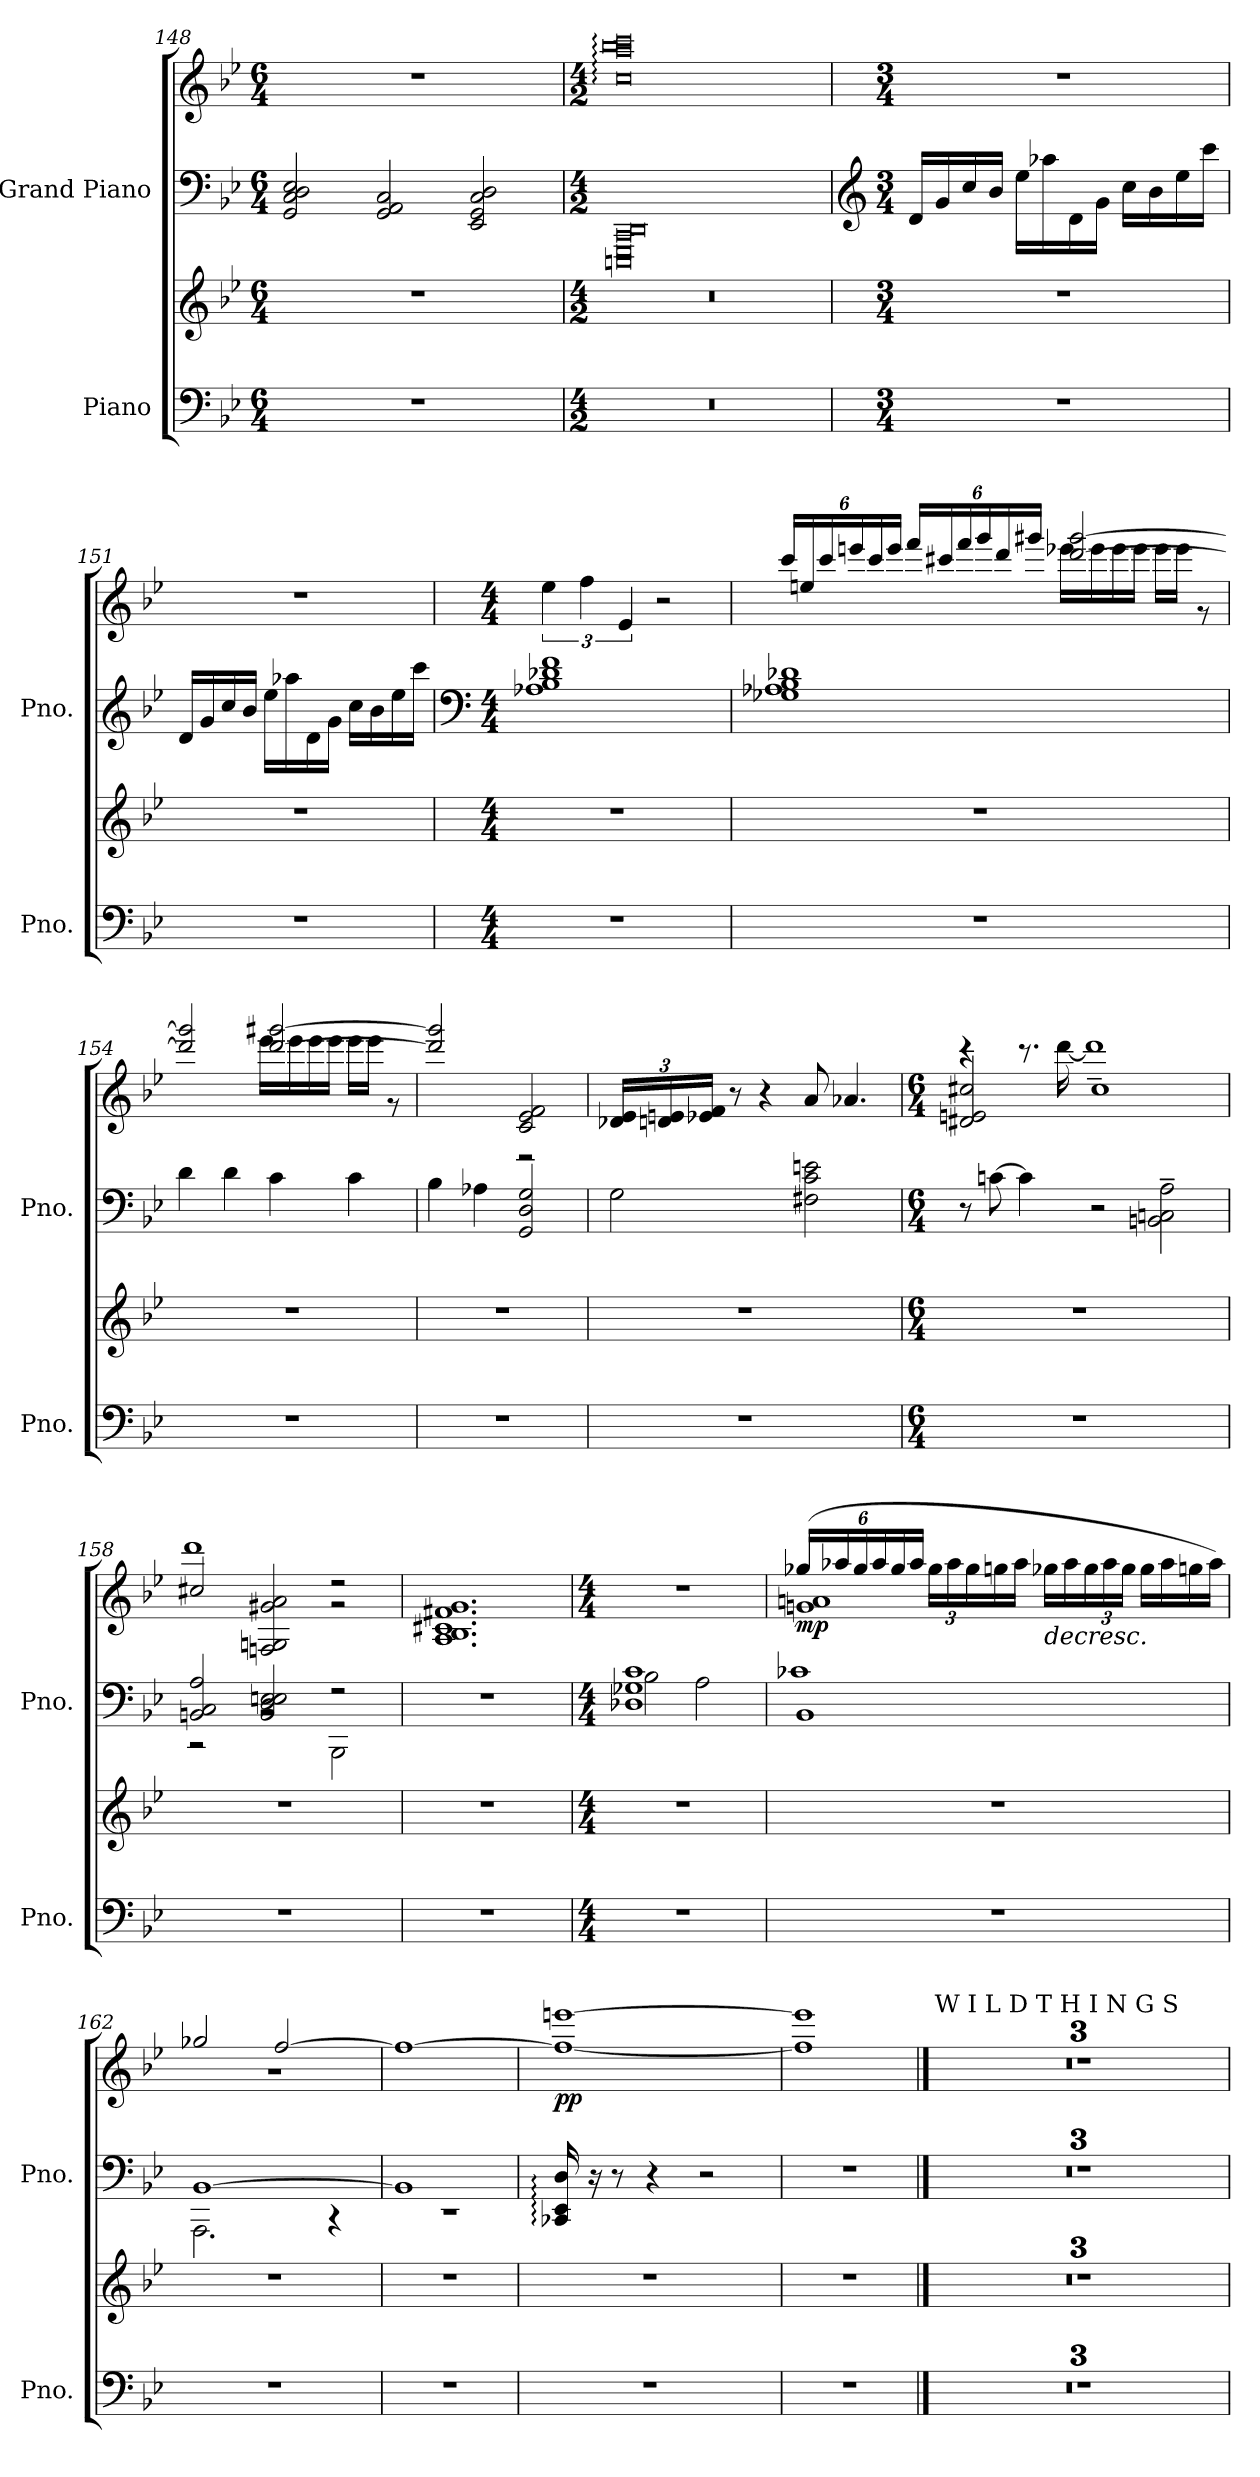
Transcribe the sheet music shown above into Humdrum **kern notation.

**kern	**kern	**kern	**kern	**dynam
*part2	*part2	*part1	*part1	*part1
*staff4	*staff3	*staff2	*staff1	*staff1/2
*I"Piano	*	*I"Grand Piano	*	*
*I'Pno.	*	*I'Pno.	*	*
*clefF4	*clefG2	*clefF4	*clefG2	*
*k[b-e-]	*k[b-e-]	*k[b-e-]	*k[b-e-]	*
*M6/4	*M6/4	*M6/4	*M6/4	*
=148	=148	=148	=148	=148
1.r	1.r	2GG/ 2C/ 2D/ 2E-/	1.r	.
.	.	2GG/ 2AA/ 2C/	.	.
.	.	2EE-/ 2GG/ 2C/ 2D/	.	.
=149	=149	=149	=149	=149
*M4/2	*M4/2	*M4/2	*M4/2	*
0r	0r	0EEEn 0GGG 0CC 0DD	0cc: 0aa: 0bb-: 0ccc:	.
!!LO:LB:g=z
=150	=150	=150	=150	=150
*	*	*clefG2	*	*
*M3/4	*M3/4	*M3/4	*M3/4	*
2.r	2.r	16d/LL	2.r	.
.	.	16g/	.	.
.	.	16cc/	.	.
.	.	16b-/JJ	.	.
.	.	16ee-\LL	.	.
.	.	16aa-X\	.	.
.	.	16d\	.	.
.	.	16g\JJ	.	.
.	.	16cc\LL	.	.
.	.	16b-\	.	.
.	.	16ee-\	.	.
.	.	16ccc\JJ	.	.
=151	=151	=151	=151	=151
2.r	2.r	16d/LL	2.r	.
.	.	16g/	.	.
.	.	16cc/	.	.
.	.	16b-/JJ	.	.
.	.	16ee-\LL	.	.
.	.	16aa-X\	.	.
.	.	16d\	.	.
.	.	16g\JJ	.	.
.	.	16cc\LL	.	.
.	.	16b-\	.	.
.	.	16ee-\	.	.
.	.	16ccc\JJ	.	.
=152	=152	=152	=152	=152
*	*	*clefF4	*	*
*M4/4	*M4/4	*M4/4	*M4/4	*
1r	1r	1A-X 1B- 1d-X 1f	6ee-\	.
.	.	.	6ff\	.
.	.	.	6e-/	.
.	.	.	2r	.
!!LO:LB:g=z
=153	=153	=153	=153	=153
*	*	*	*Xbrackettup	*
*	*	*	*^	*
1r	1r	1G-X 1A-X 1B- 1d-X	24ccc/LL	2ryy	.
.	.	.	24een/	.	.
.	.	.	24ccc/	.	.
.	.	.	24eeen/	.	.
.	.	.	24ccc/	.	.
.	.	.	24eee/JJ	.	.
.	.	.	24fff/LL	.	.
.	.	.	24ccc#X/	.	.
.	.	.	24fff/	.	.
.	.	.	24ggg/	.	.
.	.	.	24ddd/	.	.
.	.	.	24ggg#X/JJ	.	.
.	.	.	[2ddd/ [2ggg#/	16eee-X\LL	.
.	.	.	.	16eee-\	.
.	.	.	.	16eee-\	.
.	.	.	.	16eee-\JJ	.
.	.	.	.	16eee-\LL	.
.	.	.	.	16eee-\JJ	.
.	.	.	.	8r	.
=154	=154	=154	=154	=154	=154
1r	1r	4d\	2ddd/] 2ggg#/]	2ryy	.
.	.	4d\	.	.	.
.	.	4c\	[2ddd/ [2ggg#X/	16eee-\LL	.
.	.	.	.	16eee-\	.
.	.	.	.	16eee-\	.
.	.	.	.	16eee-\JJ	.
.	.	4c\	.	16eee-\LL	.
.	.	.	.	16eee-\JJ	.
.	.	.	.	8r	.
!!LO:PB:g=z	!!
=155	=155	=155	=155	=155	=155
1r	1r	4B-\	2ddd/] 2ggg#/]	2ryy	.
.	.	4A-X\	.	.	.
.	.	2GG/ 2D/ 2G/	2c/ 2e-/ 2f/	2r	.
*	*	*	*v	*v	*
=156	=156	=156	=156	=156
1r	1r	2G\	24d-X/ 24e-/LL	.
.	.	.	24dn/ 24en/	.
.	.	.	24e-X/ 24f/JJ	.
.	.	.	8r	.
.	.	.	4r	.
.	.	2F#X\ 2c\ 2en\	8a/	.
.	.	.	4.a-X/	.
=157	=157	=157	=157	=157
*M6/4	*M6/4	*M6/4	*M6/4	*
*	*	*	*^	*
1.r	1.r	8r	2d#X/~ 2en/~ 2cc#X/~	4rccc	.
.	.	[8cn\	.	.	.
.	.	4c\]	.	8.rccc	.
.	.	.	.	[16ddd\	.
.	.	2r	1cc#	1ddd~]	.
.	.	2BBn\~ 2Cn\~ 2A\~	.	.	.
=158	=158	=158	=158	=158	=158
*	*	*^	*	*	*
1.r	1.r	2BBn/ 2C/ 2A/	2r	2cc#X/	1ddd	.
.	.	2BB/ 2D/ 2E-/ 2En/	2rBB	2Fn/ 2Gn/ 2g#X/ 2a/	.	.
.	.	2r	2BBB-\	2r	2r	.
*	*	*v	*v	*	*	*
*	*	*	*v	*v	*
!!LO:LB:g=z
=159	=159	=159	=159	=159
1.r	1.r	1.r	1.A 1.B- 1.c#X 1.f#X 1.g	.
=160	=160	=160	=160	=160
*M4/4	*M4/4	*M4/4	*M4/4	*
*	*	*^	*	*
1r	1r	1D-X 1G-X 1c	2B-\	1r	.
.	.	.	2A\	.	.
=161	=161	=161	=161	=161	=161
*	*	*	*	*^	*
!	!	!	!	!	!	!LO:DY:b
1r	1r	1BB-	1c-X	1gn 1an	(24gg-X/LL	mp
.	.	.	.	.	24aa-X/	.
.	.	.	.	.	24gg-/	.
.	.	.	.	.	24aa-/	.
.	.	.	.	.	24gg-/	.
.	.	.	.	.	24aa-/JJ	.
.	.	.	.	.	24gg-\LL	.
.	.	.	.	.	24aa-\	.
.	.	.	.	.	24gg-\	.
.	.	.	.	.	16ggn\	.
.	.	.	.	.	16aa-\JJ	.
!	!	!	!	!	!	!LO:HP:b
.	.	.	.	.	16gg-X\LL	>
.	.	.	.	.	16aa-\	.
.	.	.	.	.	24gg-\	.
.	.	.	.	.	24aa-\	.
.	.	.	.	.	24gg-\JJ	.
.	.	.	.	.	16gg-\LL	.
.	.	.	.	.	16aa-\	.
.	.	.	.	.	16ggn\	.
.	.	.	.	.	16aa-\JJ)	.
=162	=162	=162	=162	=162	=162	=162
1r	1r	[1BB-	2.AAA\	2gg-X/	1r	.
.	.	.	.	[2ff/	.	.
.	.	.	4r	.	.	.
*	*	*	*	*v	*v	*
=163	=163	=163	=163	=163	=163
1r	1r	1BB-]	1r	1ff_	.
!!LO:LB:g=z
=164	=164	=164	=164	=164	=164
!	!	!	!	!	!LO:DY:b
*	*	*v	*v	*	*
1r	1r	16CC-X/: 16EE-/: 16D/:	1ff_ [1eeen	pp
.	.	16r	.	.
.	.	8r	.	.
.	.	4r	.	.
.	.	2r	.	.
.	.	.	.	]
=165	=165	=165	=165	=165
1r	1r	1r	1ff] 1eee]	.
==166	==166	==166	==166	==166
!	!	!	!LO:TX:a:t=W I  L  D  T  H  I  N  G  S	!
1r	1r	1r	1r	.
=167	=167	=167	=167	=167
1r	1r	1r	1r	.
=168	=168	=168	=168	=168
1r	1r	1r	1r	.
=	=	=	=	=
*-	*-	*-	*-	*-
